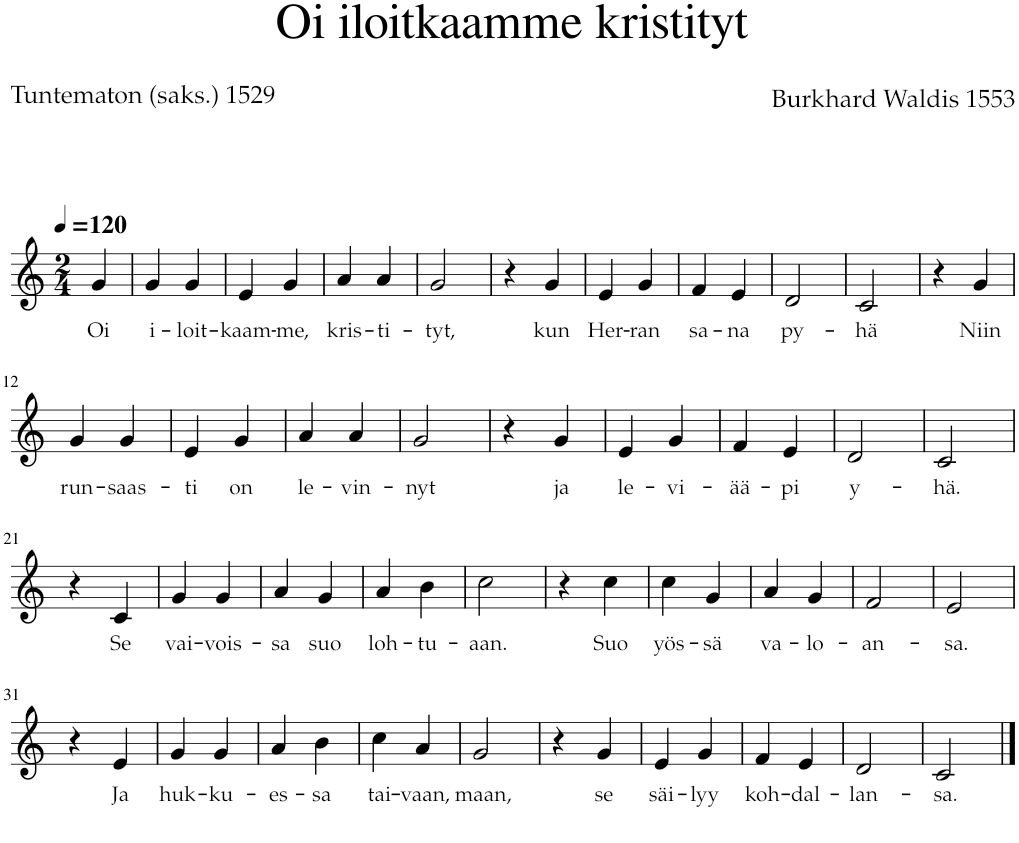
**kern	**text
*part1	*part1
*staff1	*staff1
*I"Staff	*
*clefG2	*
*k[]	*
*M2/4	*
*MM120	*
=1	=1
!	!LO:LY:b
4g/	Oi
=2	=2
!	!LO:LY:b
4g/	i-
!	!LO:LY:b
4g/	-loit-
=3	=3
!	!LO:LY:b
4e/	-kaam-
!	!LO:LY:b
4g/	-me,
=4	=4
!	!LO:LY:b
4a/	kris-
!	!LO:LY:b
4a/	-ti-
=5	=5
!	!LO:LY:b
2g/	-tyt,
=6	=6
4r	.
!	!LO:LY:b
4g/	kun
=7	=7
!	!LO:LY:b
4e/	Her-
!	!LO:LY:b
4g/	-ran
=8	=8
!	!LO:LY:b
4f/	sa-
!	!LO:LY:b
4e/	-na
=9	=9
!	!LO:LY:b
2d/	py-
=10	=10
!	!LO:LY:b
2c/	-hä
=11	=11
4r	.
!	!LO:LY:b
4g/	Niin
!!LO:LB:g=z
=12	=12
!	!LO:LY:b
4g/	run-
!	!LO:LY:b
4g/	-saas-
=13	=13
!	!LO:LY:b
4e/	-ti
!	!LO:LY:b
4g/	on
=14	=14
!	!LO:LY:b
4a/	le-
!	!LO:LY:b
4a/	-vin-
=15	=15
!	!LO:LY:b
2g/	-nyt
=16	=16
4r	.
!	!LO:LY:b
4g/	ja
=17	=17
!	!LO:LY:b
4e/	le-
!	!LO:LY:b
4g/	-vi-
=18	=18
!	!LO:LY:b
4f/	-ää-
!	!LO:LY:b
4e/	-pi
=19	=19
!	!LO:LY:b
2d/	y-
=20	=20
!	!LO:LY:b
2c/	-hä.
!!LO:LB:g=z
=21	=21
4r	.
!	!LO:LY:b
4c/	Se
=22	=22
!	!LO:LY:b
4g/	vai-
!	!LO:LY:b
4g/	-vois-
=23	=23
!	!LO:LY:b
4a/	-sa
!	!LO:LY:b
4g/	suo
=24	=24
!	!LO:LY:b
4a/	loh-
!	!LO:LY:b
4b\	-tu-
=25	=25
!	!LO:LY:b
2cc\	-aan.
=26	=26
4r	.
!	!LO:LY:b
4cc\	Suo
=27	=27
!	!LO:LY:b
4cc\	yös-
!	!LO:LY:b
4g/	-sä
=28	=28
!	!LO:LY:b
4a/	va-
!	!LO:LY:b
4g/	-lo-
=29	=29
!	!LO:LY:b
2f/	-an-
=30	=30
!	!LO:LY:b
2e/	-sa.
!!LO:LB:g=z
=31	=31
4r	.
!	!LO:LY:b
4e/	Ja
=32	=32
!	!LO:LY:b
4g/	huk-
!	!LO:LY:b
4g/	-ku-
=33	=33
!	!LO:LY:b
4a/	-es-
!	!LO:LY:b
4b\	-sa
=34	=34
!	!LO:LY:b
4cc\	tai-
!	!LO:LY:b
4a/	-vaan,
=35	=35
!	!LO:LY:b
2g/	maan,
=36	=36
4r	.
!	!LO:LY:b
4g/	se
=37	=37
!	!LO:LY:b
4e/	säi-
!	!LO:LY:b
4g/	-lyy
=38	=38
!	!LO:LY:b
4f/	koh-
!	!LO:LY:b
4e/	-dal-
=39	=39
!	!LO:LY:b
2d/	-lan-
=40	=40
!	!LO:LY:b
2c/	-sa.
==	==
*-	*-
